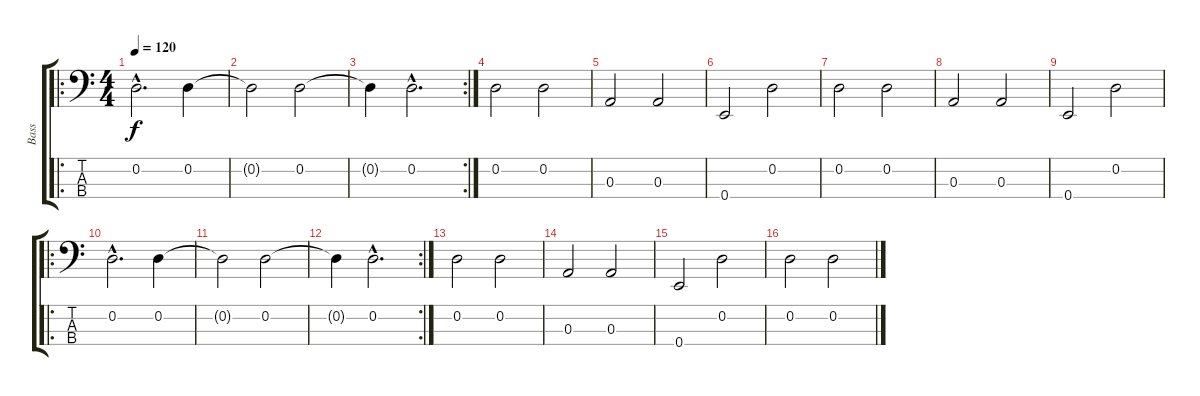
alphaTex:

\track ("Bass" "Bass") {instrument electricbassfinger}
\staff {score tabs}
\tuning (G2 D2 A1 E1) {hide}
\ro
\ts (4 4)
\tempo 120
\clef f4
\ks c
0.2{hac}.2{d dy f} 0.2.4 |
0.2{t}.2 0.2.2 |
\rc 2
0.2{t}.4 0.2{hac}.2{d} |
0.2.2 0.2.2 |
0.3.2 0.3.2 |
0.4.2 0.2.2 |
0.2.2 0.2.2 |
0.3.2 0.3.2 |
0.4.2 0.2.2 |
\ro
0.2{hac}.2{d} 0.2.4 |
0.2{t}.2 0.2.2 |
\rc 2
0.2{t}.4 0.2{hac}.2{d} |
0.2.2 0.2.2 |
0.3.2 0.3.2 |
0.4.2 0.2.2 |
0.2.2 0.2.2
